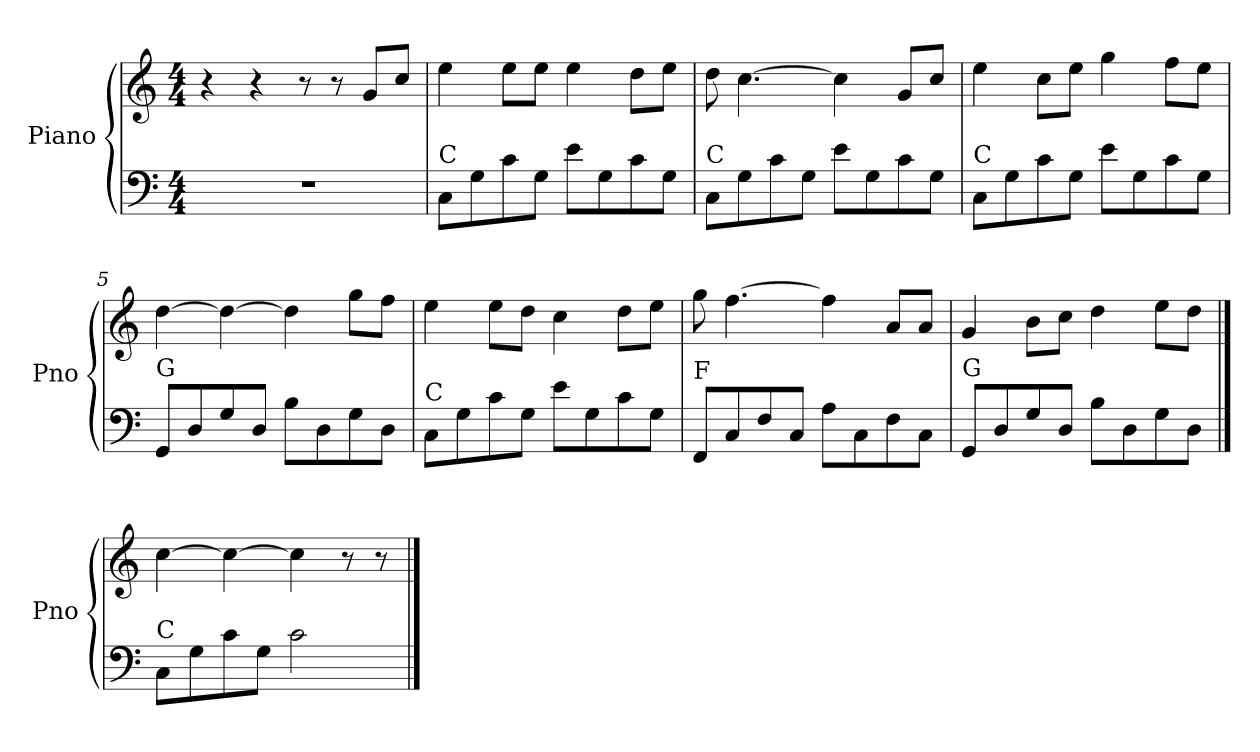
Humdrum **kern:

**kern	**kern
*part1	*part1
*staff2	*staff1
*I"Piano	*
*I'Pno	*
*clefF4	*clefG2
*k[]	*k[]
*M4/4	*M4/4
*MM70	*MM70
=1	=1
1r	4r
.	4r
.	8r
.	8r
.	8g/L
.	8cc/J
=2	=2
!LO:TX:a:t=C	!
8C\L	4ee\
8G\	.
8c\	8ee\L
8G\J	8ee\J
8e\L	4ee\
8G\	.
8c\	8dd\L
8G\J	8ee\J
=3	=3
!LO:TX:a:t=C	!
8C\L	8dd\
8G\	[4.cc\
8c\	.
8G\J	.
8e\L	4cc\]
8G\	.
8c\	8g/L
8G\J	8cc/J
=4	=4
!LO:TX:a:t=C	!
8C\L	4ee\
8G\	.
8c\	8cc\L
8G\J	8ee\J
8e\L	4gg\
8G\	.
8c\	8ff\L
8G\J	8ee\J
=5	=5
!LO:TX:a:t=G	!
8GG/L	[4dd\
8D/	.
8G/	4dd\_
8D/J	.
8B\L	4dd\]
8D\	.
8G\	8gg\L
8D\J	8ff\J
!!LO:LB:g=z
=6	=6
!LO:TX:a:t=C	!
8C\L	4ee\
8G\	.
8c\	8ee\L
8G\J	8dd\J
8e\L	4cc\
8G\	.
8c\	8dd\L
8G\J	8ee\J
=7	=7
!LO:TX:a:t=F	!
8FF/L	8gg\
8C/	[4.ff\
8F/	.
8C/J	.
8A\L	4ff\]
8C\	.
8F\	8a/L
8C\J	8a/J
=8	=8
!LO:TX:a:t=G	!
8GG/L	4g/
8D/	.
8G/	8b\L
8D/J	8cc\J
8B\L	4dd\
8D\	.
8G\	8ee\L
8D\J	8dd\J
==9	==9
!LO:TX:a:t=C	!
8C\L	[4cc\
8G\	.
8c\	4cc\_
8G\J	.
2c\	4cc\]
.	8r
.	8r
==	==
*-	*-
